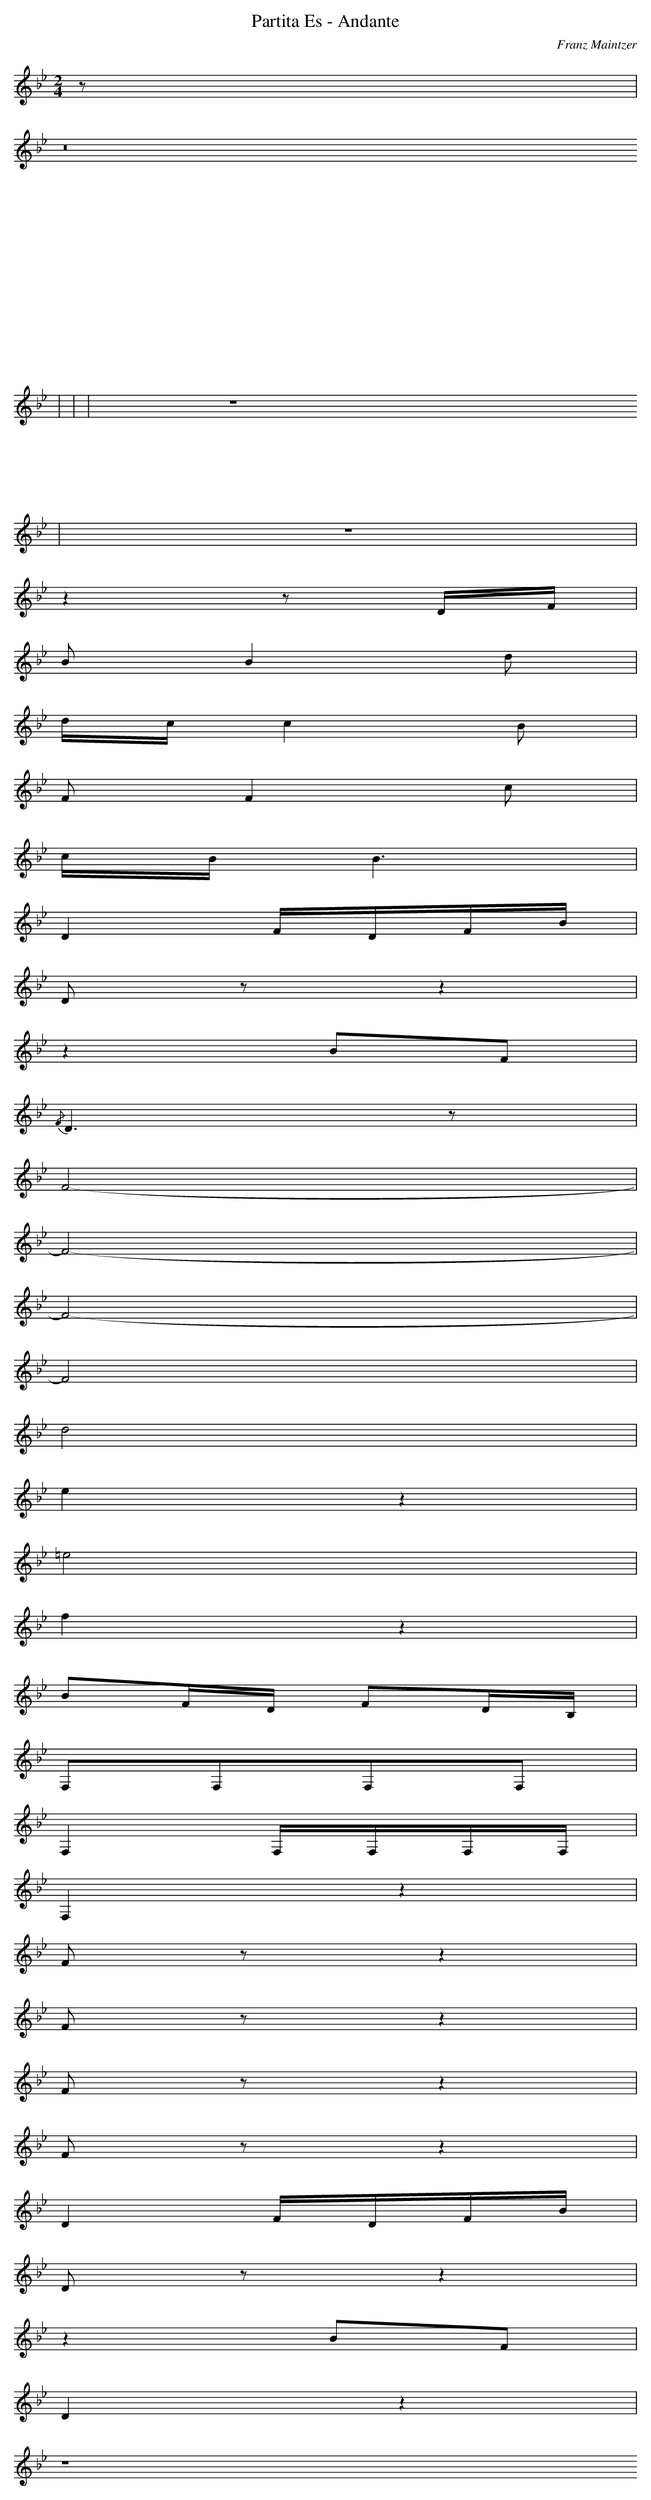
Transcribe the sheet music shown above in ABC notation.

X:1
T: Partita Es - Andante
C: Franz Maintzer
L: 1/8
M: 2/4
V: 1 clef=treble
V: 2 clef=treble
V: 3 clef=treble
V: 4 clef=treble
V: 5 clef=bass
V: 6 clef=bass
V: 7 clef=treble
V: 8 clef=treble
K: Bb
[V:1] x [I:setbarnb 1]|
[V:2] x |
[V:3] x |
[V:4] x |
[V:5] x |
[V:6] x |
[V:7] x |
[V:8] z |
[V:1] x4 |
[V:2] x4 |
[V:3] x4 |
[V:4] x4 |
[V:5] x4 |
[V:6] x4 |
[V:7] x4 |
[V:8] z16 |
[V:1] x4 |
[V:2] x4 |
[V:3] x4 |
[V:4] x4 |
[V:5] x4 |
[V:6] x4 |
[V:7] x4 |
[V:8]  |
[V:1] x4 |
[V:2] x4 |
[V:3] x4 |
[V:4] x4 |
[V:5] x4 |
[V:6] x4 |
[V:7] x4 |
[V:8]  |
[V:1] x4 |
[V:2] x4 |
[V:3] x4 |
[V:4] x4 |
[V:5] x4 |
[V:6] x4 |
[V:7] x4 |
[V:8]  |
[V:1] x4 |
[V:2] x4 |
[V:3] x4 |
[V:4] x4 |
[V:5] x4 |
[V:6] x4 |
[V:7] x4 |
[V:8] z8 |
[V:1] x4 |
[V:2] x4 |
[V:3] x4 |
[V:4] x4 |
[V:5] x4 |
[V:6] x4 |
[V:7] x4 |
[V:8]  |
[V:1] x4 |
[V:2] x4 |
[V:3] x4 |
[V:4] x4 |
[V:5] x4 |
[V:6] x4 |
[V:7] x4 |
[V:8] z4 |
[V:1] x4 |
[V:2] x4 |
[V:3] x4 |
[V:4] x4 |
[V:5] x4 |
[V:6] x4 |
[V:7] x4 |
[V:8] z2z D/F/ |
[V:1] x4 |
[V:2] x4 |
[V:3] x4 |
[V:4] x4 |
[V:5] x4 |
[V:6] x4 |
[V:7] x4 |
[V:8] BB2d |
[V:1] x4 |
[V:2] x4 |
[V:3] x4 |
[V:4] x4 |
[V:5] x4 |
[V:6] x4 |
[V:7] x4 |
[V:8] d/c/c2B |
[V:1] x4 |
[V:2] x4 |
[V:3] x4 |
[V:4] x4 |
[V:5] x4 |
[V:6] x4 |
[V:7] x4 |
[V:8] FF2c |
[V:1] x4 |
[V:2] x4 |
[V:3] x4 |
[V:4] x4 |
[V:5] x4 |
[V:6] x4 |
[V:7] x4 |
[V:8] c/B/B3 |
[V:1] x4 |
[V:2] x4 |
[V:3] x4 |
[V:4] x4 |
[V:5] x4 |
[V:6] x4 |
[V:7] x4 |
[V:8] D2F/D/F/B/ |
[V:1] x4 |
[V:2] x4 |
[V:3] x4 |
[V:4] x4 |
[V:5] x4 |
[V:6] x4 |
[V:7] x4 |
[V:8] D zz2 |
[V:1] x4 |
[V:2] x4 |
[V:3] x4 |
[V:4] x4 |
[V:5] x4 |
[V:6] x4 |
[V:7] x4 |
[V:8] z2BF |
[V:1] x4 |
[V:2] x4 |
[V:3] x4 |
[V:4] x4 |
[V:5] x4 |
[V:6] x4 |
[V:7] x4 |
[V:8] {/F}D3z |
[V:1] x4 |
[V:2] x4 |
[V:3] x4 |
[V:4] x4 |
[V:5] x4 |
[V:6] x4 |
[V:7] x4 |
[V:8] F4- |
[V:1] x4 |
[V:2] x4 |
[V:3] x4 |
[V:4] x4 |
[V:5] x4 |
[V:6] x4 |
[V:7] x4 |
[V:8] F4- |
[V:1] x4 |
[V:2] x4 |
[V:3] x4 |
[V:4] x4 |
[V:5] x4 |
[V:6] x4 |
[V:7] x4 |
[V:8] F4- |
[V:1] x4 |
[V:2] x4 |
[V:3] x4 |
[V:4] x4 |
[V:5] x4 |
[V:6] x4 |
[V:7] x4 |
[V:8] F4 |
[V:1] x4 |
[V:2] x4 |
[V:3] x4 |
[V:4] x4 |
[V:5] x4 |
[V:6] x4 |
[V:7] x4 |
[V:8] d4 |
[V:1] x4 |
[V:2] x4 |
[V:3] x4 |
[V:4] x4 |
[V:5] x4 |
[V:6] x4 |
[V:7] x4 |
[V:8] e2z2 |
[V:1] x4 |
[V:2] x4 |
[V:3] x4 |
[V:4] x4 |
[V:5] x4 |
[V:6] x4 |
[V:7] x4 |
[V:8] =e4 |
[V:1] x4 |
[V:2] x4 |
[V:3] x4 |
[V:4] x4 |
[V:5] x4 |
[V:6] x4 |
[V:7] x4 |
[V:8] f2z2 |
[V:1] x4 |
[V:2] x4 |
[V:3] x4 |
[V:4] x4 |
[V:5] x4 |
[V:6] x4 |
[V:7] x4 |
[V:8] BF/D/ FD/B,/ |
[V:1] x4 |
[V:2] x4 |
[V:3] x4 |
[V:4] x4 |
[V:5] x4 |
[V:6] x4 |
[V:7] x4 |
[V:8] F,F,F,F, |
[V:1] x4 |
[V:2] x4 |
[V:3] x4 |
[V:4] x4 |
[V:5] x4 |
[V:6] x4 |
[V:7] x4 |
[V:8] F,2F,/F,/F,/F,/ |
[V:1] x4 |
[V:2] x4 |
[V:3] x4 |
[V:4] x4 |
[V:5] x4 |
[V:6] x4 |
[V:7] x4 |
[V:8] F,2z2 |
[V:1] x4 |
[V:2] x4 |
[V:3] x4 |
[V:4] x4 |
[V:5] x4 |
[V:6] x4 |
[V:7] x4 |
[V:8] F zz2 |
[V:1] x4 |
[V:2] x4 |
[V:3] x4 |
[V:4] x4 |
[V:5] x4 |
[V:6] x4 |
[V:7] x4 |
[V:8] F zz2 |
[V:1] x4 |
[V:2] x4 |
[V:3] x4 |
[V:4] x4 |
[V:5] x4 |
[V:6] x4 |
[V:7] x4 |
[V:8] F zz2 |
[V:1] x4 |
[V:2] x4 |
[V:3] x4 |
[V:4] x4 |
[V:5] x4 |
[V:6] x4 |
[V:7] x4 |
[V:8] F zz2 |
[V:1] x4 |
[V:2] x4 |
[V:3] x4 |
[V:4] x4 |
[V:5] x4 |
[V:6] x4 |
[V:7] x4 |
[V:8] D2F/D/F/B/ |
[V:1] x4 |
[V:2] x4 |
[V:3] x4 |
[V:4] x4 |
[V:5] x4 |
[V:6] x4 |
[V:7] x4 |
[V:8] D zz2 |
[V:1] x4 |
[V:2] x4 |
[V:3] x4 |
[V:4] x4 |
[V:5] x4 |
[V:6] x4 |
[V:7] x4 |
[V:8] z2BF |
[V:1] x4 |
[V:2] x4 |
[V:3] x4 |
[V:4] x4 |
[V:5] x4 |
[V:6] x4 |
[V:7] x4 |
[V:8] D2z2 |
[V:1] x4 |
[V:2] x4 |
[V:3] x4 |
[V:4] x4 |
[V:5] x4 |
[V:6] x4 |
[V:7] x4 |
[V:8] z8 |
[V:1] x4 |]
[V:2] x4 |]
[V:3] x4 |]
[V:4] x4 |]
[V:5] x4 |]
[V:6] x4 |]
[V:7] x4 |]
[V:8]  |]
